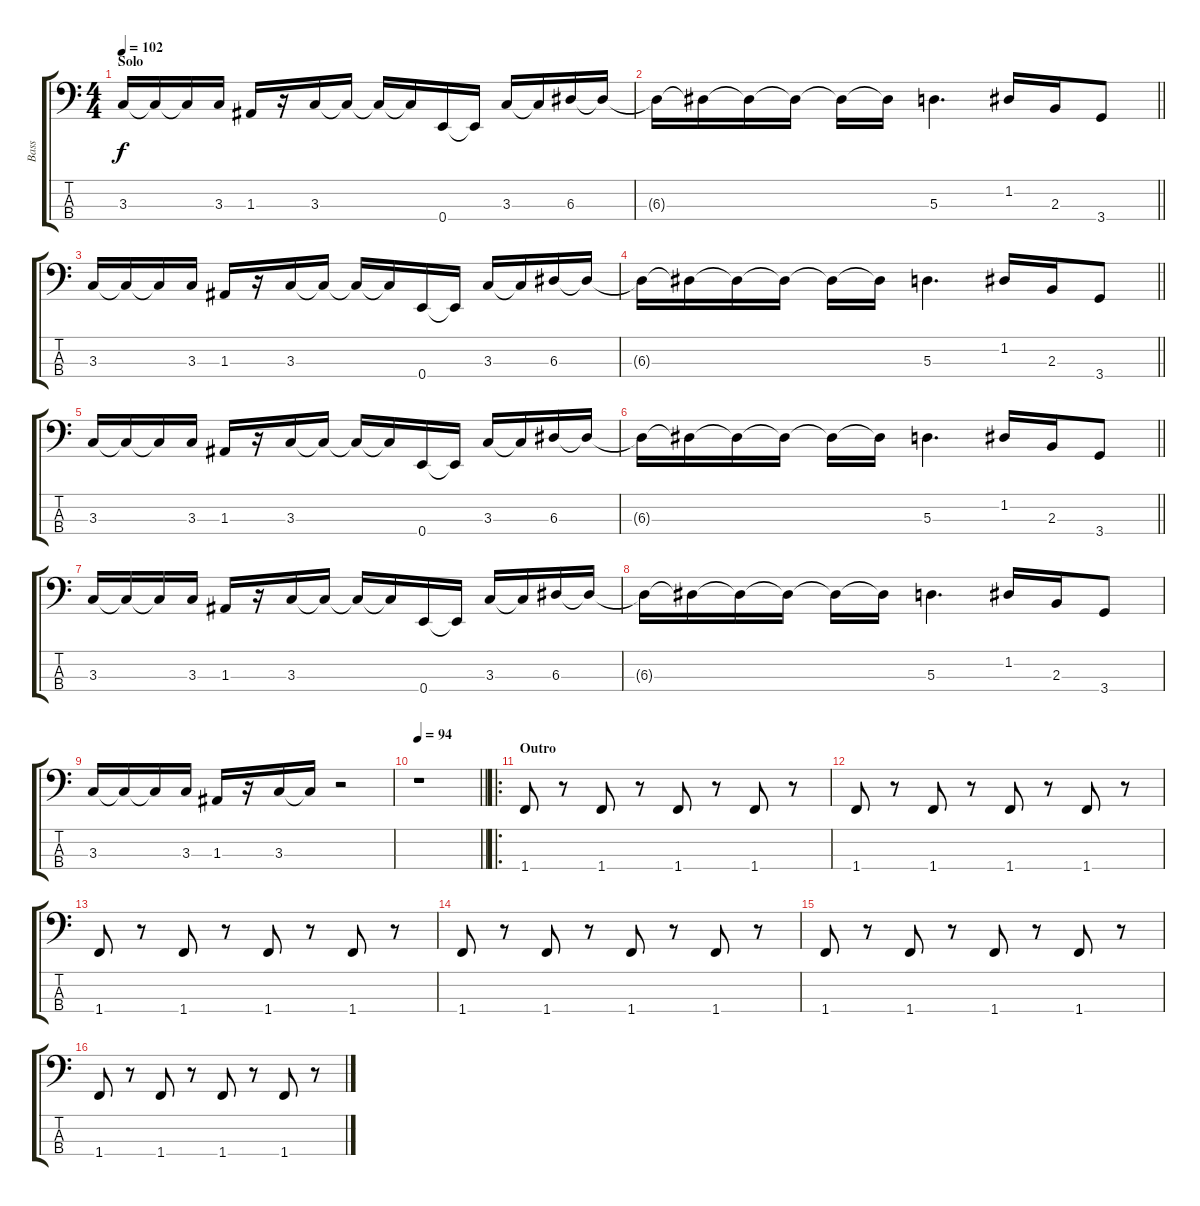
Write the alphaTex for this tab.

\track ("Bass" "Bass") {instrument electricbasspick}
\staff {score tabs}
\tuning (G2 D2 A1 E1) {hide}
\ts (4 4)
\section ("" "Solo")
\tempo 102
\clef f4
\ks c
3.3.16{dy f} 3.3{t}.16 3.3{t}.16 3.3.16 1.3.16 r.16 3.3.16 3.3{t}.16 3.3{t}.16 3.3{t}.16 0.4.16 0.4{t}.16 3.3.16 3.3{t}.16 6.3.16 6.3{t}.16 |
\barLineRight lightlight
6.3{t}.16 6.3{t}.16 6.3{t}.16 6.3{t}.16 6.3{t}.16 6.3{t}.16 5.3.4{d} 1.2.16 2.3.16 3.4.8 |
3.3.16 3.3{t}.16 3.3{t}.16 3.3.16 1.3.16 r.16 3.3.16 3.3{t}.16 3.3{t}.16 3.3{t}.16 0.4.16 0.4{t}.16 3.3.16 3.3{t}.16 6.3.16 6.3{t}.16 |
\barLineRight lightlight
6.3{t}.16 6.3{t}.16 6.3{t}.16 6.3{t}.16 6.3{t}.16 6.3{t}.16 5.3.4{d} 1.2.16 2.3.16 3.4.8 |
3.3.16 3.3{t}.16 3.3{t}.16 3.3.16 1.3.16 r.16 3.3.16 3.3{t}.16 3.3{t}.16 3.3{t}.16 0.4.16 0.4{t}.16 3.3.16 3.3{t}.16 6.3.16 6.3{t}.16 |
\barLineRight lightlight
6.3{t}.16 6.3{t}.16 6.3{t}.16 6.3{t}.16 6.3{t}.16 6.3{t}.16 5.3.4{d} 1.2.16 2.3.16 3.4.8 |
3.3.16 3.3{t}.16 3.3{t}.16 3.3.16 1.3.16 r.16 3.3.16 3.3{t}.16 3.3{t}.16 3.3{t}.16 0.4.16 0.4{t}.16 3.3.16 3.3{t}.16 6.3.16 6.3{t}.16 |
6.3{t}.16 6.3{t}.16 6.3{t}.16 6.3{t}.16 6.3{t}.16 6.3{t}.16 5.3.4{d} 1.2.16 2.3.16 3.4.8 |
3.3.16 3.3{t}.16 3.3{t}.16 3.3.16 1.3.16 r.16 3.3.16 3.3{t}.16 r.2 |
\tempo 94
\barLineRight lightlight
r.1 |
\ro
\section ("" "Outro")
1.4.8 r.8 1.4.8 r.8 1.4.8 r.8 1.4.8 r.8 |
1.4.8 r.8 1.4.8 r.8 1.4.8 r.8 1.4.8 r.8 |
1.4.8 r.8 1.4.8 r.8 1.4.8 r.8 1.4.8 r.8 |
1.4.8 r.8 1.4.8 r.8 1.4.8 r.8 1.4.8 r.8 |
1.4.8 r.8 1.4.8 r.8 1.4.8 r.8 1.4.8 r.8 |
1.4.8 r.8 1.4.8 r.8 1.4.8 r.8 1.4.8 r.8
